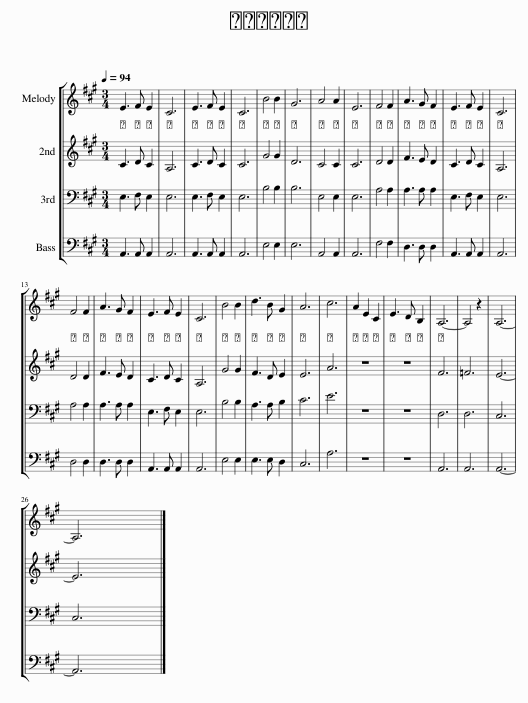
X:1
%%score [ 1 2 3 4 ]
L:1/8
Q:1/4=94
M:3/4
I:linebreak $
K:A
V:1 treble
V:2 treble
V:3 bass transpose=-2
V:4 bass
V:1
 E3 F E2 | C6 | E3 F E2 | C6 | B4 B2 | %5
 G6 | A4 A2 | E6 | F4 F2 | A3 G F2 | %10
 E3 F E2 | C6 |$ F4 F2 | A3 G F2 | E3 F E2 | %15
 C6 | B4 B2 | d3 B G2 | A6 | c6 | %20
 A2 E2 C2 | E3 D B,2 | A,6- | A,4 z2 | A,6- |$ %25
 A,6 |] %26
V:2
 C3 D C2 | A,6 | C3 D C2 | C6 | G4 G2 | %5
 D6 | C4 C2 | C6 | D4 D2 | F3 E D2 | %10
 C3 D C2 | A,6 |$ D4 D2 | F3 E D2 | C3 D C2 | %15
 A,6 | G4 G2 | F3 D E2 | E6 | A6 | %20
 z6 | z6 | F6 | =F6 | E6- |$ %25
 E6 |] %26
V:3
 F,3 G, F,2 | F,6 | F,3 G, F,2 | F,6 | C4 C2 | %5
 C6 | F,4 F,2 | F,6 | B,4 B,2 | B,3 B, B,2 | %10
 F,3 G, F,2 | F,6 |$ B,4 B,2 | B,3 B, B,2 | F,3 G, F,2 | %15
 F,6 | C4 C2 | B,3 B, C2 | ^D6 | F6 | %20
 z6 | z6 | E,6 | E,6 | ^D,6 |$ %25
 ^D,6 |] %26
V:4
 A,,3 A,, A,,2 | A,,6 | A,,3 A,, A,,2 | A,,6 | E,4 E,2 | %5
 E,6 | A,,4 A,,2 | A,,6 | F,4 F,2 | D,3 D, D,2 | %10
 A,,3 A,, A,,2 | A,,6 |$ D,4 D,2 | D,3 D, D,2 | A,,3 A,, A,,2 | %15
 A,,6 | E,4 E,2 | E,3 E, D,2 | C,6 | A,6 | %20
 z6 | z6 | A,,6 | A,,6 | A,,6- |$ %25
 A,,6 |] %26
